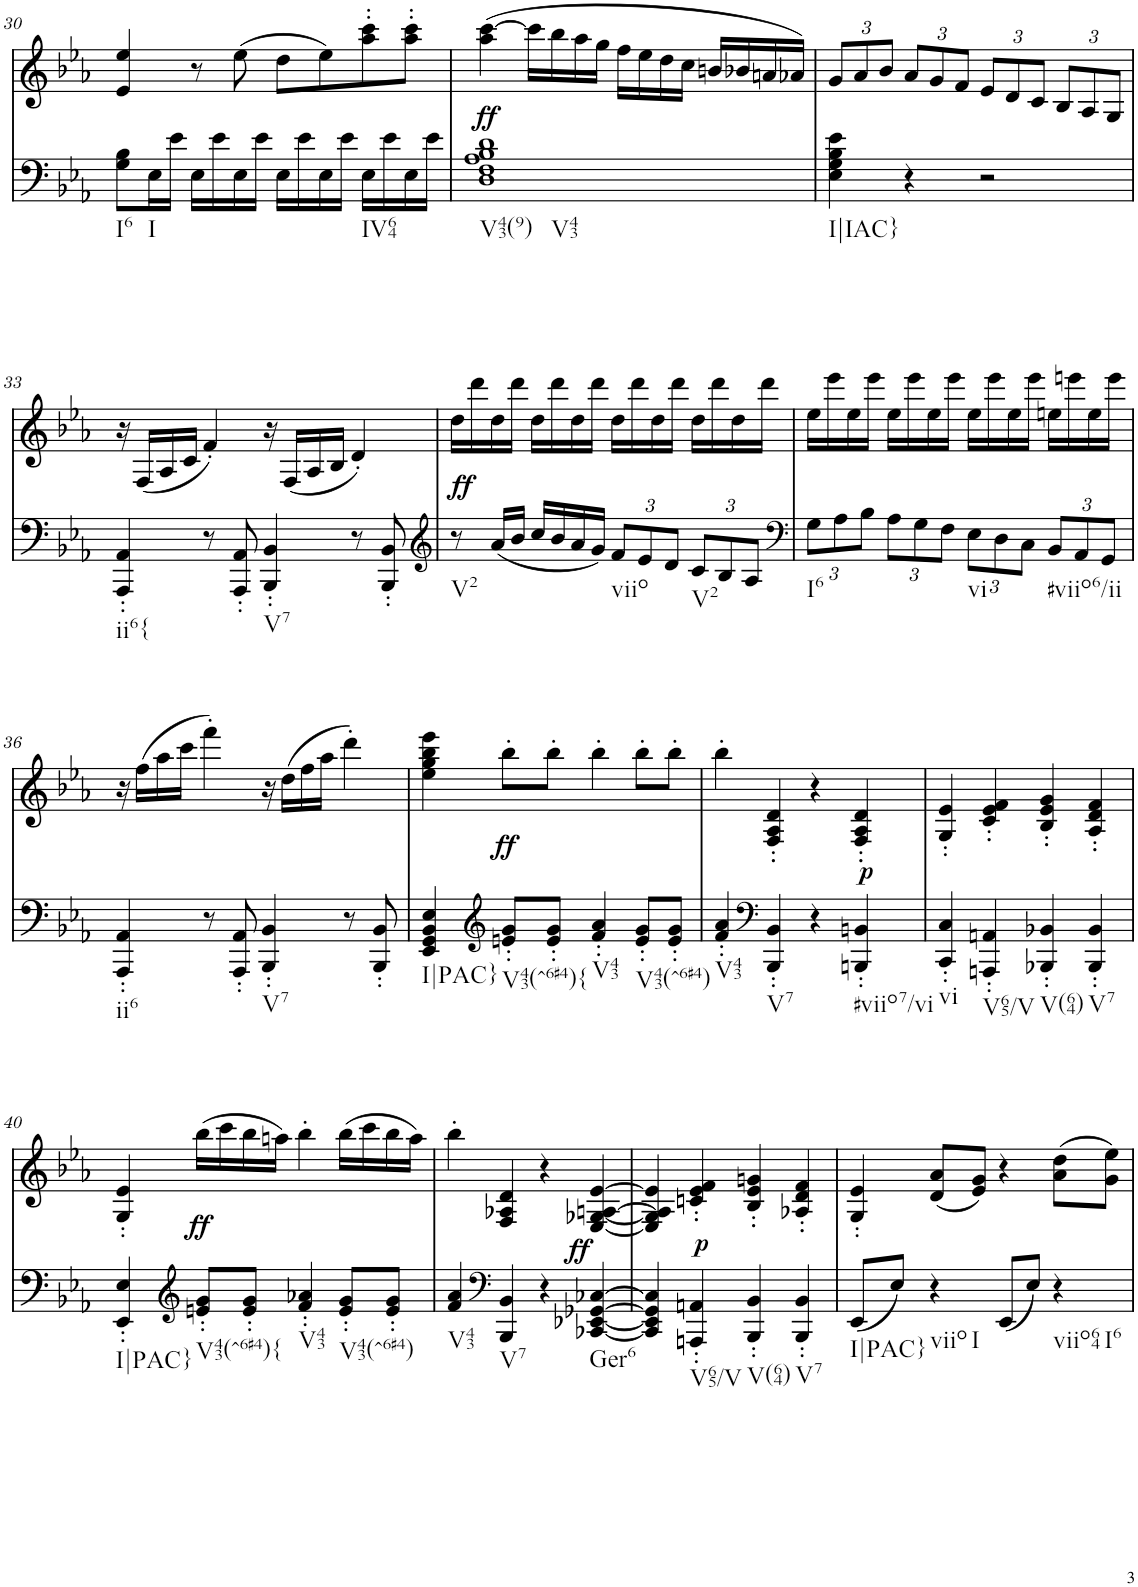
**kern	**dynam	**kern	**dynam
*part2	*part2	*part1	*part1
*staff2	*staff2	*staff1	*staff1
*I"piano	*	*I"piano	*
*I'Pno	*	*I'Pno	*
!!LO:PB:g=z
*clefF4	*	*clefG2	*
*k[b-e-a-]	*	*k[b-e-a-]	*
*c:	*	*c:	*
*M4/4	*	*M4/4	*
=30	=30	=30	=30
!LO:TX:b:t=I6	!	!	!
8G\ 8B-\L	.	4e-/ 4ee-/	.
!LO:TX:b:t=I	!	!	!
16E-\L	.	.	.
16e-\JJ	.	.	.
16E-\LL	.	8r	.
16e-\	.	.	.
16E-\	.	(8ee-\	.
16e-\JJ	.	.	.
16E-\LL	.	8dd\L	.
16e-\	.	.	.
16E-\	.	8ee-\)	.
16e-\JJ	.	.	.
!LO:TX:b:t=IV64	!	!	!
16E-\LL	.	8aa-\' 8ccc\'	.
16e-\	.	.	.
16E-\	.	8aa-\' 8ccc\'J	.
16e-\JJ	.	.	.
=31	=31	=31	=31
!LO:TX:b:t=V43(9)	!	!	!
!LO:TX:b:t=V43	!	!	!
!	!	!	!LO:DY:b
1D 1F 1A- 1B- 1d	.	(4aa-\ [4ccc\	ff
.	.	16ccc\LL]	.
.	.	16bb-\	.
.	.	16aa-\	.
.	.	16gg\JJ	.
.	.	16ff\LL	.
.	.	16ee-\	.
.	.	16dd\	.
.	.	16cc\JJ	.
.	.	16bn/LL	.
.	.	16b-X/	.
.	.	16an/	.
.	.	16a-X/JJ)	.
=32	=32	=32	=32
*	*	*Xbrackettup	*
!LO:TX:b:t=I|IAC}	!	!	!
4E-\ 4G\ 4B-\ 4e-\	.	12g/L	.
.	.	12a-/	.
.	.	12b-/J	.
4r	.	12a-/L	.
.	.	12g/	.
.	.	12f/J	.
2r	.	12e-/L	.
.	.	12d/	.
.	.	12c/J	.
.	.	12B-/L	.
.	.	12A-/	.
.	.	12G/J	.
!!LO:LB:g=z
=33	=33	=33	=33
!LO:TX:b:t=ii6{	!	!	!
4AAA-/' 4AA-/'	.	16r	.
.	.	(16F/LL	.
.	.	16A-/	.
.	.	16c/JJ	.
8r	.	4f'/)	.
8AAA-/' 8AA-/'	.	.	.
!LO:TX:b:t=V7	!	!	!
4BBB-/' 4BB-/'	.	16r	.
.	.	(16F/LL	.
.	.	16A-/	.
.	.	16B-/JJ	.
8r	.	4d'/)	.
8BBB-/' 8BB-/'	.	.	.
=34	=34	=34	=34
*clefG2	*	*	*
!LO:TX:b:t=V2	!	!	!
!	!	!	!LO:DY:b
8r	.	16dd\LL	ff
.	.	16ddd\	.
(16a-/LL	.	16dd\	.
16b-/JJ	.	16ddd\JJ	.
16cc/LL	.	16dd\LL	.
16b-/	.	16ddd\	.
16a-/	.	16dd\	.
16g/JJ)	.	16ddd\JJ	.
*Xbrackettup	*	*	*
!LO:TX:b:t=viio	!	!	!
12f/L	.	16dd\LL	.
.	.	16ddd\	.
12e-/	.	.	.
.	.	16dd\	.
12d/J	.	.	.
.	.	16ddd\JJ	.
!LO:TX:b:t=V2	!	!	!
12c/L	.	16dd\LL	.
.	.	16ddd\	.
12B-/	.	.	.
.	.	16dd\	.
12A-/J	.	.	.
.	.	16ddd\JJ	.
=35	=35	=35	=35
*clefF4	*	*	*
!LO:TX:b:t=I6	!	!	!
12G\L	.	16ee-\LL	.
.	.	16eee-\	.
12A-\	.	.	.
.	.	16ee-\	.
12B-\J	.	.	.
.	.	16eee-\JJ	.
12A-\L	.	16ee-\LL	.
.	.	16eee-\	.
12G\	.	.	.
.	.	16ee-\	.
12F\J	.	.	.
.	.	16eee-\JJ	.
!LO:TX:b:t=vi	!	!	!
12E-\L	.	16ee-\LL	.
.	.	16eee-\	.
12D\	.	.	.
.	.	16ee-\	.
12C\J	.	.	.
.	.	16eee-\JJ	.
!LO:TX:b:t=#viio6/ii	!	!	!
12BB-/L	.	16een\LL	.
.	.	16eeen\	.
12AA-/	.	.	.
.	.	16ee\	.
12GG/J	.	.	.
.	.	16eee\JJ	.
!!LO:LB:g=z
=36	=36	=36	=36
!LO:TX:b:t=ii6	!	!	!
4AAA-/' 4AA-/'	.	16r	.
.	.	(16ff\LL	.
.	.	16aa-\	.
.	.	16ccc\JJ	.
8r	.	4fff'\)	.
8AAA-/' 8AA-/'	.	.	.
!LO:TX:b:t=V7	!	!	!
4BBB-/' 4BB-/'	.	16r	.
.	.	(16dd\LL	.
.	.	16ff\	.
.	.	16aa-\JJ	.
8r	.	4ddd'\)	.
8BBB-/' 8BB-/'	.	.	.
=37	=37	=37	=37
!LO:TX:b:t=I|PAC}	!	!	!
4EE-/ 4GG/ 4BB-/ 4E-/	.	4ee-\ 4gg\ 4bb-\ 4eee-\	.
*clefG2	*	*	*
!LO:TX:b:t=V43(^6#4){	!	!	!
!	!	!	!LO:DY:b
8en/' 8g/'L	.	8bb-'\L	ff
8e/' 8g/'J	.	8bb-'\J	.
!LO:TX:b:t=V43	!	!	!
4f/' 4a-/'	.	4bb-'\	.
!LO:TX:b:t=V43(^6#4)	!	!	!
8e/' 8g/'L	.	8bb-'\L	.
8e/' 8g/'J	.	8bb-'\J	.
=38	=38	=38	=38
!LO:TX:b:t=V43	!	!	!
4f/' 4a-/'	.	4bb-'\	.
*clefF4	*	*	*
!LO:TX:b:t=V7	!	!	!
4BBB-/' 4BB-/'	.	4F/' 4A-/' 4d/'	.
4r	.	4r	.
!LO:TX:b:t=#viio7/vi	!	!	!
!	!LO:DY:a	!	!
4BBBn/' 4BBn/'	p	4F/' 4A-/' 4d/'	.
=39	=39	=39	=39
!LO:TX:b:t=vi	!	!	!
4CC/' 4C/'	.	4G/' 4e-/'	.
!LO:TX:b:t=V65/V	!	!	!
4AAAn/' 4AAn/'	.	4c/' 4e-/' 4f/'	.
!LO:TX:b:t=V(64)	!	!	!
4BBB-X/' 4BB-X/'	.	4B-/' 4e-/' 4g/'	.
!LO:TX:b:t=V7	!	!	!
4BBB-/' 4BB-/'	.	4A-/' 4d/' 4f/'	.
!!LO:LB:g=z
=40	=40	=40	=40
!LO:TX:b:t=I|PAC}	!	!	!
4EE-/' 4E-/'	.	4G/' 4e-/'	.
*clefG2	*	*	*
!LO:TX:b:t=V43(^6#4){	!	!	!
!	!	!	!LO:DY:b
8en/' 8g/'L	.	(16bb-\LL	ff
.	.	16ccc\	.
8e/' 8g/'J	.	16bb-\	.
.	.	16aan\JJ)	.
!LO:TX:b:t=V43	!	!	!
4f/' 4a-X/'	.	4bb-'\	.
!LO:TX:b:t=V43(^6#4)	!	!	!
8e/' 8g/'L	.	(16bb-\LL	.
.	.	16ccc\	.
8e/' 8g/'J	.	16bb-\	.
.	.	16aa\JJ)	.
=41	=41	=41	=41
!LO:TX:b:t=V43	!	!	!
4f/ 4a-/	.	4bb-'\	.
*clefF4	*	*	*
!LO:TX:b:t=V7	!	!	!
4BBB-/ 4BB-/	.	4F/ 4A-X/ 4d/	.
4r	.	4r	.
!LO:TX:b:t=Ger6	!	!	!
!	!LO:DY:a	!	!
[4CC-X/ [4EE-X/ [4GG-X/ [4C-X/	ff	[4E-/ [4G-X/ [4An/ [4e-/	.
=42	=42	=42	=42
4CC-/] 4EE-/] 4GG-/] 4C-/]	.	4E-/] 4G-/] 4A/] 4e-/]	.
!LO:TX:b:t=V65/V	!	!	!
!	!LO:DY:a	!	!
4AAAn/' 4AAn/'	p	4cn/' 4e-/' 4f/'	.
!LO:TX:b:t=V(64)	!	!	!
4BBB-/' 4BB-/'	.	4B-/' 4e-/' 4gn/'	.
!LO:TX:b:t=V7	!	!	!
4BBB-/' 4BB-/'	.	4A-X/' 4d/' 4f/'	.
=43	=43	=43	=43
!LO:TX:b:t=I|PAC}	!	!	!
(8EE-/L	.	4G/' 4e-/'	.
8E-/J)	.	.	.
!LO:TX:b:t=viio	!	!	!
!LO:TX:b:t=I	!	!	!
4r	.	(8d/ 8a-/L	.
.	.	8e-/ 8g/J)	.
(8EE-/L	.	4r	.
8E-/J)	.	.	.
!LO:TX:b:t=viio64	!	!	!
!LO:TX:b:t=I6	!	!	!
4r	.	(8a-\ 8dd\L	.
.	.	8g\ 8ee-\J)	.
=	=	=	=
*-	*-	*-	*-
